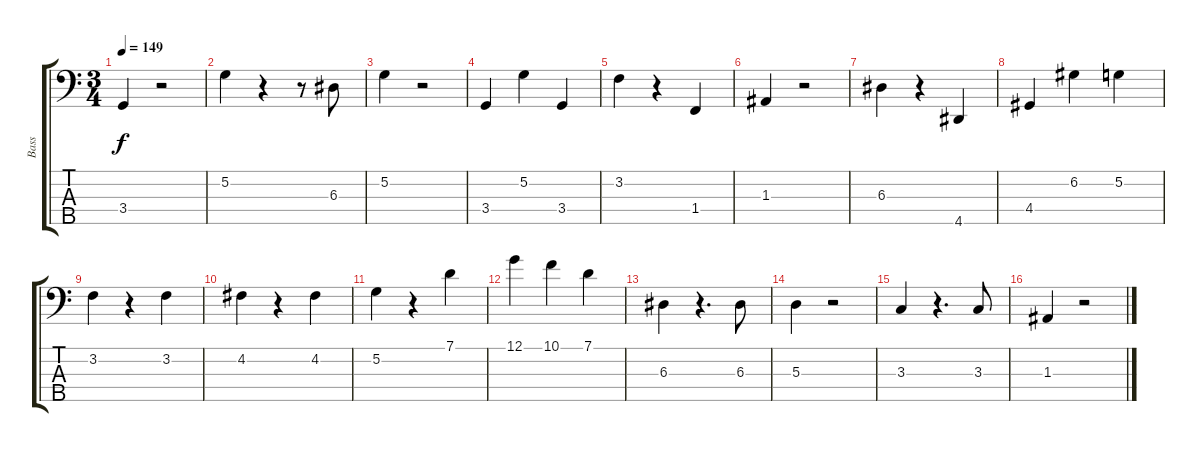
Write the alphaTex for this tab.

\track ("Bass" "Bass") {instrument fretlessbass}
\staff {score tabs}
\tuning (G2 D2 A1 E1 B0) {hide}
\ts (3 4)
\tempo 149
\clef f4
\ks c
3.4.4{dy f} r.2 |
5.2.4 r.4 r.8 6.3.8 |
5.2.4 r.2 |
3.4.4 5.2.4 3.4.4 |
3.2.4 r.4 1.4.4 |
1.3.4 r.2 |
6.3.4 r.4 4.5.4 |
4.4.4 6.2.4 5.2.4 |
3.2.4 r.4 3.2.4 |
4.2.4 r.4 4.2.4 |
5.2.4 r.4 7.1.4 |
12.1.4 10.1.4 7.1.4 |
6.3.4 r.4{d} 6.3.8 |
5.3.4 r.2 |
3.3.4 r.4{d} 3.3.8 |
1.3.4 r.2
